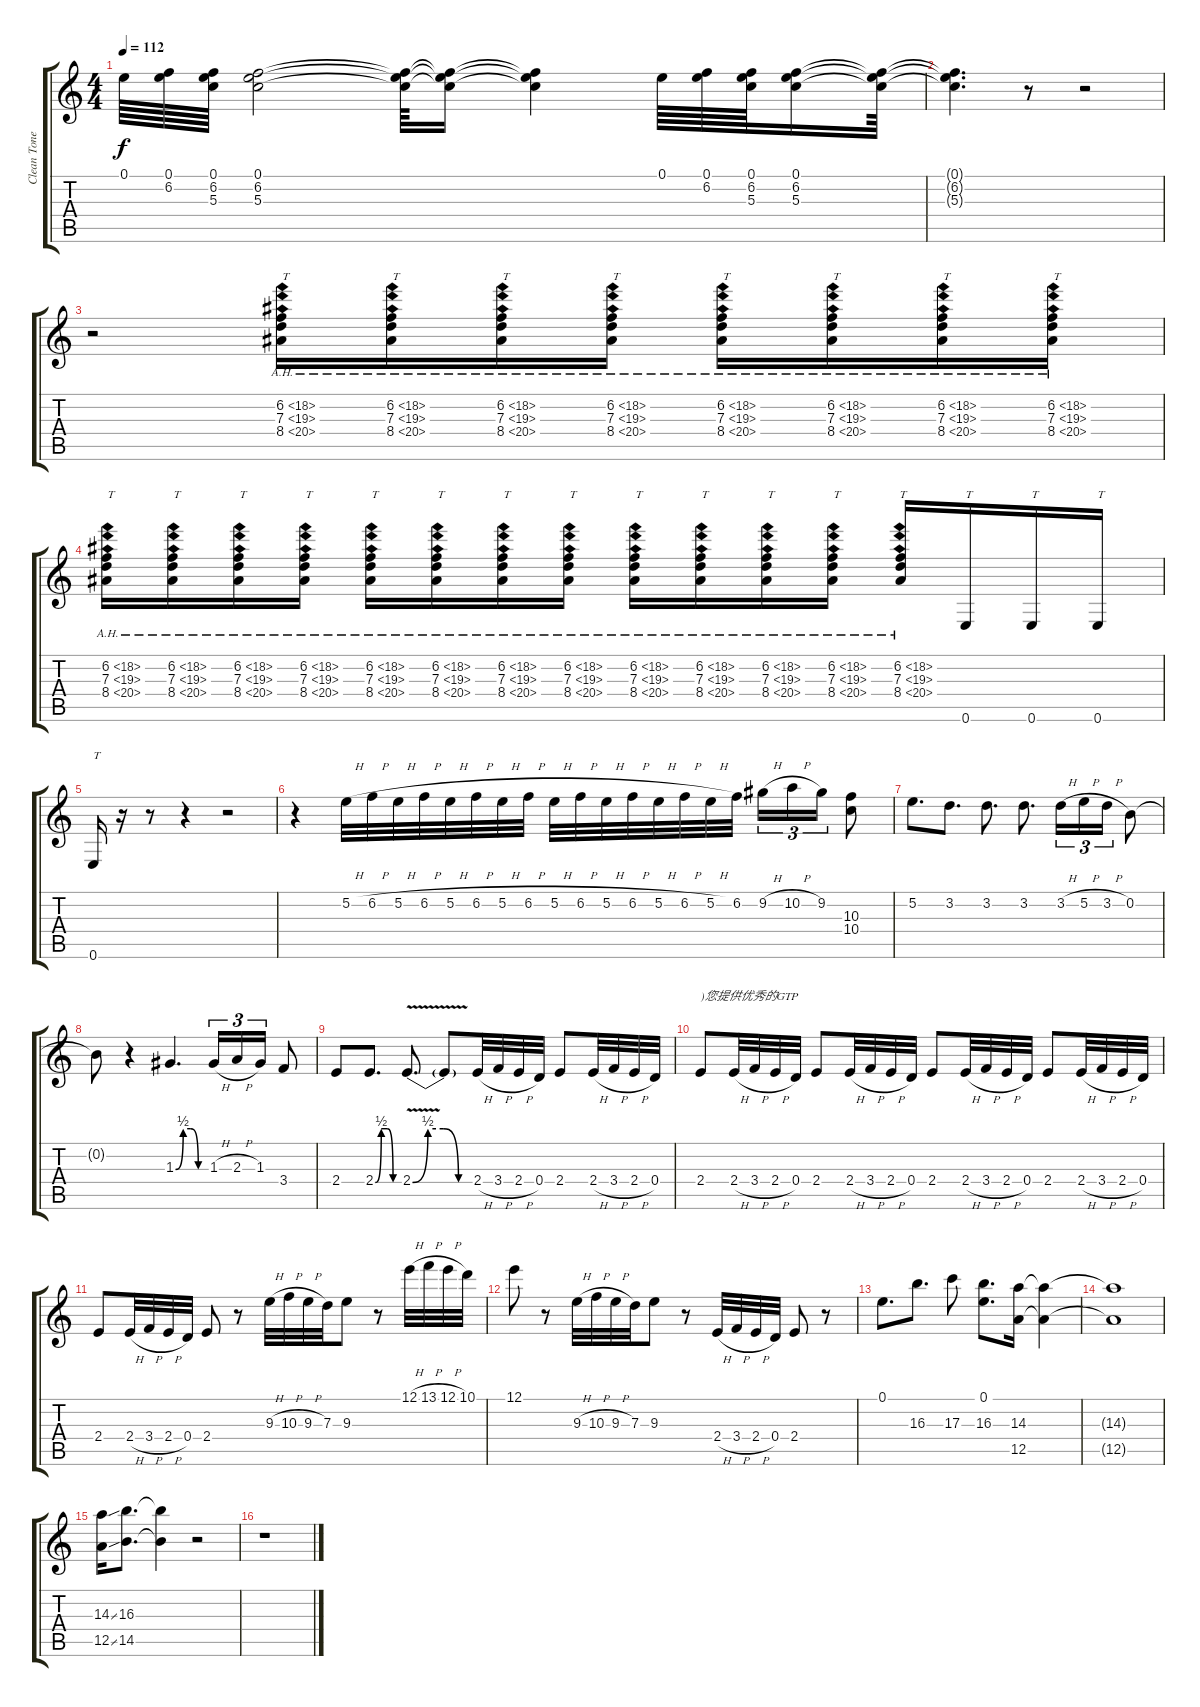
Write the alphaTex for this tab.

\track ("Clean Tone" "Clean Tone") {instrument electricguitarclean}
\staff {score tabs}
\tuning (E4 B3 G3 D3 A2 E2) {hide}
\ts (4 4)
\tempo 112
\clef g2
\ks c
0.1.64{dy f} (0.1 6.2).64 (0.1 6.2 5.3).64 (0.1 6.2 5.3).2 (0.1{t} 6.2{t} 5.3{t}).64 (0.1{t} 6.2{t} 5.3{t}).16 (0.1{t} 6.2{t} 5.3{t}).4 0.1.64 (0.1 6.2).64 (0.1 6.2 5.3).64 (0.1 6.2 5.3).16 (0.1{t} 6.2{t} 5.3{t}).64 |
(0.1{t} 6.2{t} 5.3{t}).4{d} r.8 r.2 |
r.2 (6.2{ah 12} 7.3{ah 12} 8.4{ah 12}).16{txt "T"} (6.2{ah 12} 7.3{ah 12} 8.4{ah 12}).16{txt "T"} (6.2{ah 12} 7.3{ah 12} 8.4{ah 12}).16{txt "T"} (6.2{ah 12} 7.3{ah 12} 8.4{ah 12}).16{txt "T"} (6.2{ah 12} 7.3{ah 12} 8.4{ah 12}).16{txt "T"} (6.2{ah 12} 7.3{ah 12} 8.4{ah 12}).16{txt "T"} (6.2{ah 12} 7.3{ah 12} 8.4{ah 12}).16{txt "T"} (6.2{ah 12} 7.3{ah 12} 8.4{ah 12}).16{txt "T"} |
(6.2{ah 12} 7.3{ah 12} 8.4{ah 12}).16{txt "T"} (6.2{ah 12} 7.3{ah 12} 8.4{ah 12}).16{txt "T"} (6.2{ah 12} 7.3{ah 12} 8.4{ah 12}).16{txt "T"} (6.2{ah 12} 7.3{ah 12} 8.4{ah 12}).16{txt "T"} (6.2{ah 12} 7.3{ah 12} 8.4{ah 12}).16{txt "T"} (6.2{ah 12} 7.3{ah 12} 8.4{ah 12}).16{txt "T"} (6.2{ah 12} 7.3{ah 12} 8.4{ah 12}).16{txt "T"} (6.2{ah 12} 7.3{ah 12} 8.4{ah 12}).16{txt "T"} (6.2{ah 12} 7.3{ah 12} 8.4{ah 12}).16{txt "T"} (6.2{ah 12} 7.3{ah 12} 8.4{ah 12}).16{txt "T"} (6.2{ah 12} 7.3{ah 12} 8.4{ah 12}).16{txt "T"} (6.2{ah 12} 7.3{ah 12} 8.4{ah 12}).16{txt "T"} (6.2{ah 12} 7.3{ah 12} 8.4{ah 12}).16{txt "T"} 0.6.16{txt "T"} 0.6.16{txt "T"} 0.6.16{txt "T"} |
0.6.16{txt "T"} r.16 r.8 r.4 r.2 |
r.4 5.2{h}.32 6.2{h}.32 5.2{h}.32 6.2{h}.32 5.2{h}.32 6.2{h}.32 5.2{h}.32 6.2{h}.32 5.2{h}.32 6.2{h}.32 5.2{h}.32 6.2{h}.32 5.2{h}.32 6.2{h}.32 5.2{h}.32 6.2.32 9.2{h}.16{tu (3 2)} 10.2{h}.16{tu (3 2)} 9.2.16{tu (3 2)} (10.3 10.4).8 |
5.2.8{d} 3.2.8{d} 3.2.8{d} 3.2.8{d} 3.2{h}.16{tu (3 2)} 5.2{h}.16{tu (3 2)} 3.2{h}.16{tu (3 2)} 0.2.8 |
0.2{t}.8 r.4 1.3{be (custom 0 0 15 2 30 2 45 0 60 0)}.4{d} 1.3{h}.16{tu (3 2)} 2.3{h}.16{tu (3 2)} 1.3.16{tu (3 2)} 3.4.8 |
2.4.8 2.4{be (custom 0 0 15 2 30 2 45 0 60 0)}.8{d} 2.4{be (custom 0 0 15 2 30 2 45 0 60 0) v}.8{d} 2.4{t}.8 2.4{h}.32 3.4{h}.32 2.4{h}.32 0.4.32 2.4.8 2.4{h}.32 3.4{h}.32 2.4{h}.32 0.4.32 |
2.4.8{txt ")您提供优秀的GTP"} 2.4{h}.32 3.4{h}.32 2.4{h}.32 0.4.32 2.4.8 2.4{h}.32 3.4{h}.32 2.4{h}.32 0.4.32 2.4.8 2.4{h}.32 3.4{h}.32 2.4{h}.32 0.4.32 2.4.8 2.4{h}.32 3.4{h}.32 2.4{h}.32 0.4.32 |
2.4.8 2.4{h}.32 3.4{h}.32 2.4{h}.32 0.4.32 2.4.8 r.8 9.3{h}.32 10.3{h}.32 9.3{h}.32 7.3.32 9.3.8 r.8 12.1{h}.32 13.1{h}.32 12.1{h}.32 10.1.32 |
12.1.8 r.8 9.3{h}.32 10.3{h}.32 9.3{h}.32 7.3.32 9.3.8 r.8 2.4{h}.32 3.4{h}.32 2.4{h}.32 0.4.32 2.4.8 r.8 |
0.1.8{d} 16.3.8{d} 17.3.8 (0.1 16.3).8{d} (14.3 12.5).16 (14.3{t} 12.5{t}).4 |
(14.3{t} 12.5{t}).1 |
(14.3{ss} 12.5{ss}).16 (16.3 14.5).8{d} (16.3{t} 14.5{t}).4 r.2 |
r.1
